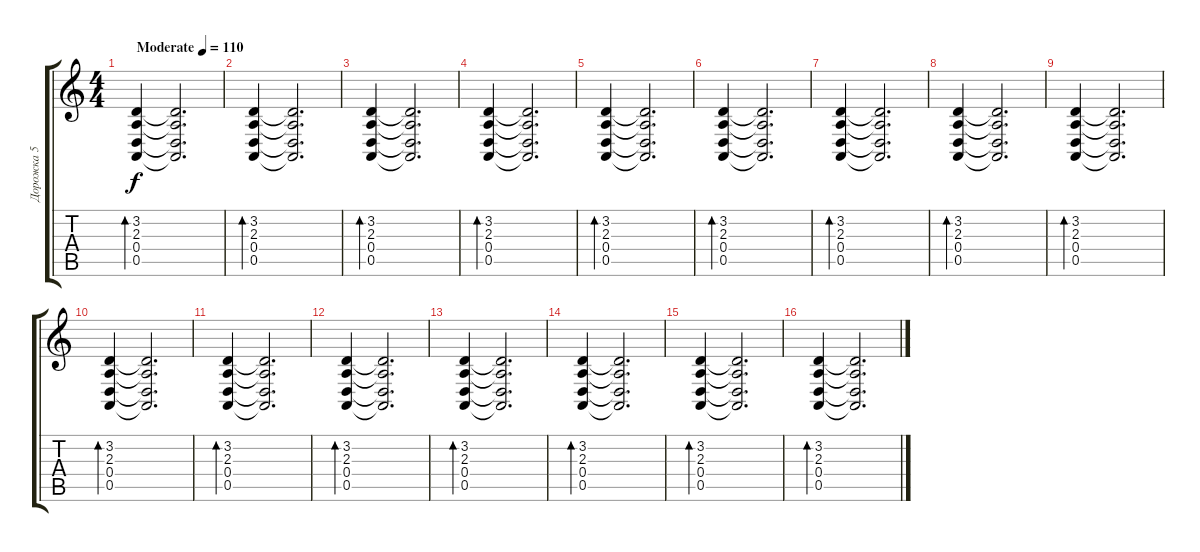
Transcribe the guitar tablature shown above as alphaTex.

\track ("Дорожка 5" "Дорожка 5") {instrument pizzicatostrings}
\staff {score tabs}
\tuning (E4 B3 G3 D3 A2 E2) {hide}
\ts (4 4)
\tempo (110 "Moderate")
\clef g2
\ks c
(3.2 2.3 0.4 0.5).4{bd 120 dy f instrument pizzicatostrings} (3.2{t} 2.3{t} 0.4{t} 0.5{t}).2{d} |
(3.2 2.3 0.4 0.5).4{bd 120} (3.2{t} 2.3{t} 0.4{t} 0.5{t}).2{d} |
(3.2 2.3 0.4 0.5).4{bd 120} (3.2{t} 2.3{t} 0.4{t} 0.5{t}).2{d} |
(3.2 2.3 0.4 0.5).4{bd 120} (3.2{t} 2.3{t} 0.4{t} 0.5{t}).2{d} |
(3.2 2.3 0.4 0.5).4{bd 120} (3.2{t} 2.3{t} 0.4{t} 0.5{t}).2{d} |
(3.2 2.3 0.4 0.5).4{bd 120} (3.2{t} 2.3{t} 0.4{t} 0.5{t}).2{d} |
(3.2 2.3 0.4 0.5).4{bd 120} (3.2{t} 2.3{t} 0.4{t} 0.5{t}).2{d} |
(3.2 2.3 0.4 0.5).4{bd 120} (3.2{t} 2.3{t} 0.4{t} 0.5{t}).2{d} |
(3.2 2.3 0.4 0.5).4{bd 120} (3.2{t} 2.3{t} 0.4{t} 0.5{t}).2{d} |
(3.2 2.3 0.4 0.5).4{bd 120} (3.2{t} 2.3{t} 0.4{t} 0.5{t}).2{d} |
(3.2 2.3 0.4 0.5).4{bd 120} (3.2{t} 2.3{t} 0.4{t} 0.5{t}).2{d} |
(3.2 2.3 0.4 0.5).4{bd 120} (3.2{t} 2.3{t} 0.4{t} 0.5{t}).2{d} |
(3.2 2.3 0.4 0.5).4{bd 120} (3.2{t} 2.3{t} 0.4{t} 0.5{t}).2{d} |
(3.2 2.3 0.4 0.5).4{bd 120} (3.2{t} 2.3{t} 0.4{t} 0.5{t}).2{d} |
(3.2 2.3 0.4 0.5).4{bd 120} (3.2{t} 2.3{t} 0.4{t} 0.5{t}).2{d} |
(3.2 2.3 0.4 0.5).4{bd 120} (3.2{t} 2.3{t} 0.4{t} 0.5{t}).2{d}
